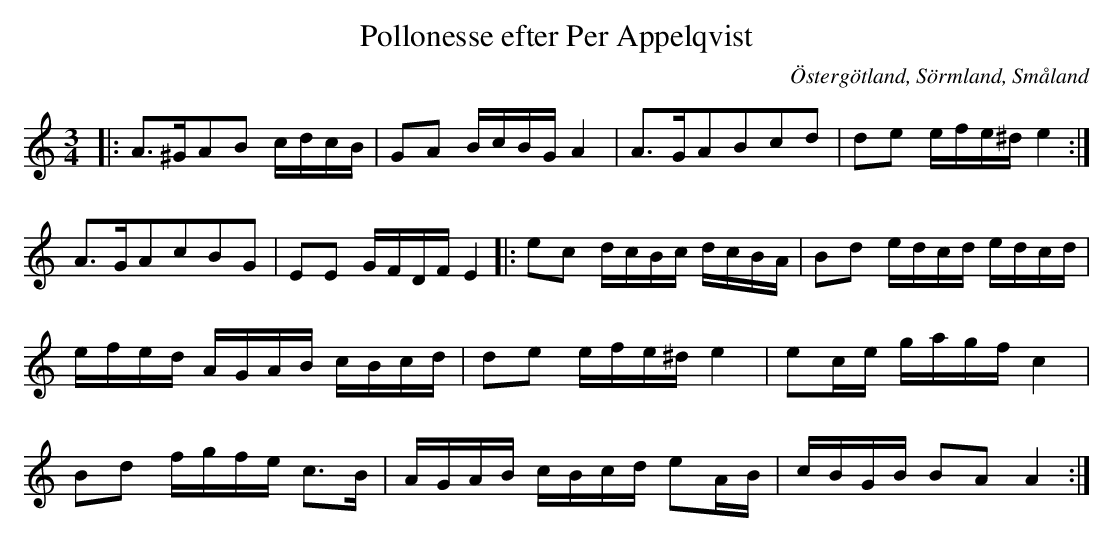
X:1
T:Pollonesse efter Per Appelqvist
O:Östergötland, Sörmland, Småland
M:3/4
L:1/8
K:C
|: A>^GAB c/2d/2c/2B/2| GA B/2c/2B/2G/2 A2 | A>GABcd | de e/2f/2e/2^d/2 e2 :| A>GAcBG | EE G/2F/2D/2F/2 E2  |: ec d/2c/2B/2c/2 d/2c/2B/2A/2 | Bd e/2d/2c/2d/2 e/2d/2c/2d/2 |e/2f/2e/2d/2 A/2G/2A/2B/2 c/2B/2c/2d/2 | de e/2f/2e/2^d/2 e2 | ec/2e/2 g/2a/2g/2f/2 c2 | Bd f/2g/2f/2e/2 c>B | A/2G/2A/2B/2 c/2B/2c/2d/2 eA/2B/2 | c/2B/2G/2B/2 BA A2 :|
